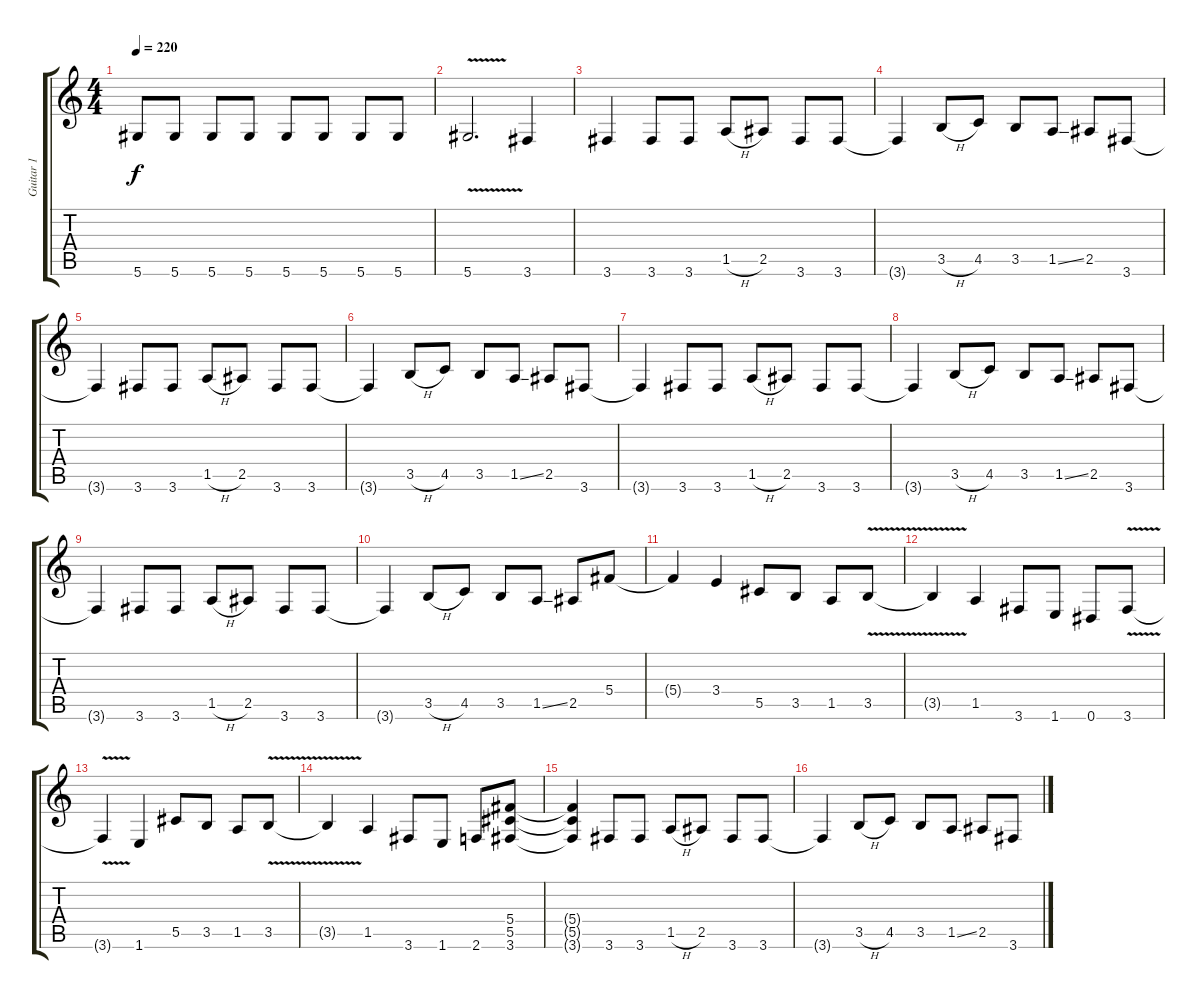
\track ("Guitar 1" "Guitar 1") {instrument distortionguitar}
\staff {score tabs}
\tuning (Eb4 Bb3 Gb3 Db3 Ab2 Eb2) {hide}
\ts (4 4)
\tempo 220
\clef g2
\ks c
5.6.8{dy f} 5.6.8 5.6.8 5.6.8 5.6.8 5.6.8 5.6.8 5.6.8 |
5.6{v}.2{d} 3.6.4 |
3.6.4 3.6.8 3.6.8 1.5{h}.8 2.5.8 3.6.8 3.6.8 |
3.6{t}.4 3.5{h}.8 4.5.8 3.5.8 1.5{ss}.8 2.5.8 3.6.8 |
3.6{t}.4 3.6.8 3.6.8 1.5{h}.8 2.5.8 3.6.8 3.6.8 |
3.6{t}.4 3.5{h}.8 4.5.8 3.5.8 1.5{ss}.8 2.5.8 3.6.8 |
3.6{t}.4 3.6.8 3.6.8 1.5{h}.8 2.5.8 3.6.8 3.6.8 |
3.6{t}.4 3.5{h}.8 4.5.8 3.5.8 1.5{ss}.8 2.5.8 3.6.8 |
3.6{t}.4 3.6.8 3.6.8 1.5{h}.8 2.5.8 3.6.8 3.6.8 |
3.6{t}.4 3.5{h}.8 4.5.8 3.5.8 1.5{ss}.8 2.5.8 5.4.8 |
5.4{t}.4 3.4.4 5.5.8 3.5.8 1.5.8 3.5{v}.8 |
3.5{t}.4 1.5.4 3.6.8 1.6.8 0.6.8 3.6{v}.8 |
3.6{t}.4 1.6.4 5.5.8 3.5.8 1.5.8 3.5{v}.8 |
3.5{t}.4 1.5.4 3.6.8 1.6.8 2.6.8 (5.4 5.5 3.6).8 |
(5.4{t} 5.5{t} 3.6{t}).4 3.6.8 3.6.8 1.5{h}.8 2.5.8 3.6.8 3.6.8 |
3.6{t}.4 3.5{h}.8 4.5.8 3.5.8 1.5{ss}.8 2.5.8 3.6.8
